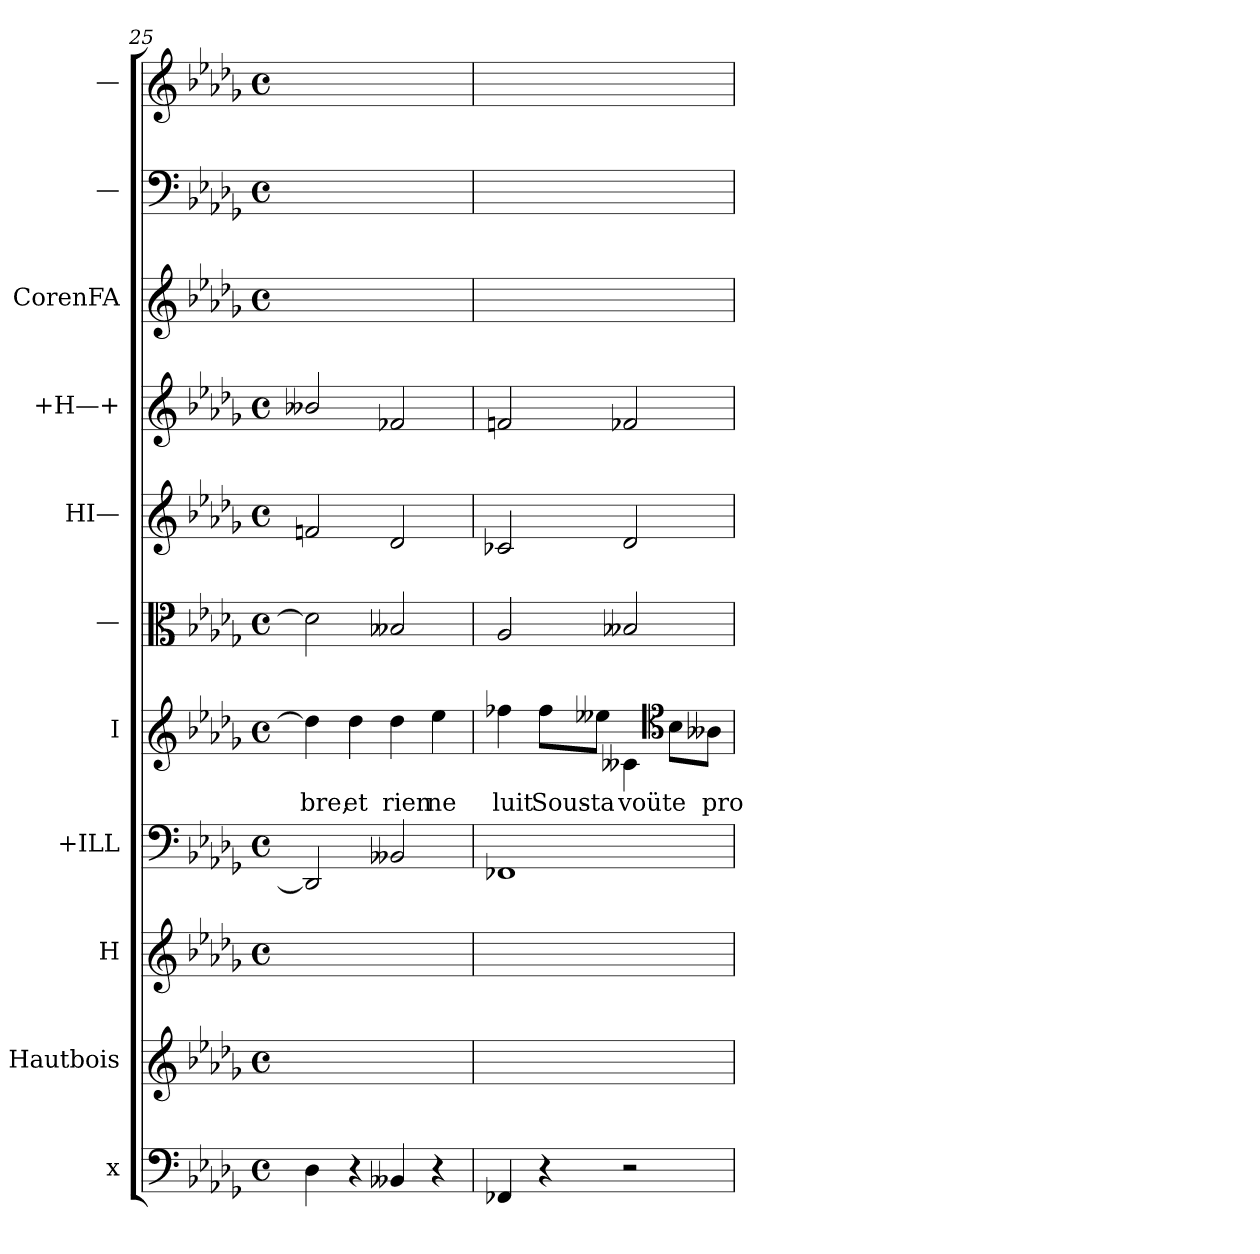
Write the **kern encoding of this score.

**kern	**kern	**kern	**kern	**kern	**text	**kern	**kern	**kern	**kern	**kern	**kern
*part11	*part10	*part9	*part8	*part7	*part7	*part6	*part5	*part4	*part3	*part2	*part1
*staff11	*staff10	*staff9	*staff8	*staff7	*staff7	*staff6	*staff5	*staff4	*staff3	*staff2	*staff1
*I"x	*I"Hautbois	*I"H	*I"+ILL	*I"I	*	*I"—	*I"HI—	*I"+H—+	*I"CorenFA	*I"—	*I"—
*clefF4	*clefG2	*clefG2	*clefF4	*clefG2	*	*clefC3	*clefG2	*clefG2	*clefG2	*clefF4	*clefG2
*k[b-e-a-d-g-]	*k[b-e-a-d-g-]	*k[b-e-a-d-g-]	*k[b-e-a-d-g-]	*k[b-e-a-d-g-]	*	*k[b-e-a-d-g-]	*k[b-e-a-d-g-]	*k[b-e-a-d-g-]	*k[b-e-a-d-g-]	*k[b-e-a-d-g-]	*k[b-e-a-d-g-]
*M4/4	*M4/4	*M4/4	*M4/4	*M4/4	*	*M4/4	*M4/4	*M4/4	*M4/4	*M4/4	*M4/4
*met(c)	*met(c)	*met(c)	*met(c)	*met(c)	*	*met(c)	*met(c)	*met(c)	*met(c)	*met(c)	*met(c)
=25	=25	=25	=25	=25	=25	=25	=25	=25	=25	=25	=25
4D-i\	1ryy	1ryy	2DD-i/]	4dd-i\]	bre,	2d-i\]	2fni/	2b--Xi/	1ryy	1ryy	1ryy
4r	.	.	.	4dd-i\	et	.	.	.	.	.	.
4BB--Xi/	.	.	2BB--Xi/	4dd-i\	rien	2B--Xi/	2d-i/	2f-Xi/	.	.	.
4r	.	.	.	4ee-i\	ne	.	.	.	.	.	.
=26	=26	=26	=26	=26	=26	=26	=26	=26	=26	=26	=26
4FF-Xi/	1ryy	1ryy	1FF-Xi/	4ff-Xi\	luit	2A-i/	2c-Xi/	2fni/	1ryy	1ryy	1ryy
4r	.	.	.	8ff-i\L	Sous-	.	.	.	.	.	.
.	.	.	.	8ee--Xi\J	ta	.	.	.	.	.	.
2r	.	.	.	4c--Xi\	voüte	2B--Xi/	2d-i/	2f-Xi/	.	.	.
*	*	*	*	*clefC4	*	*	*	*	*	*	*
.	.	.	.	8B-i\L	.	.	.	.	.	.	.
.	.	.	.	8A--Xi\J	pro-	.	.	.	.	.	.
=	=	=	=	=	=	=	=	=	=	=	=
*-	*-	*-	*-	*-	*-	*-	*-	*-	*-	*-	*-
